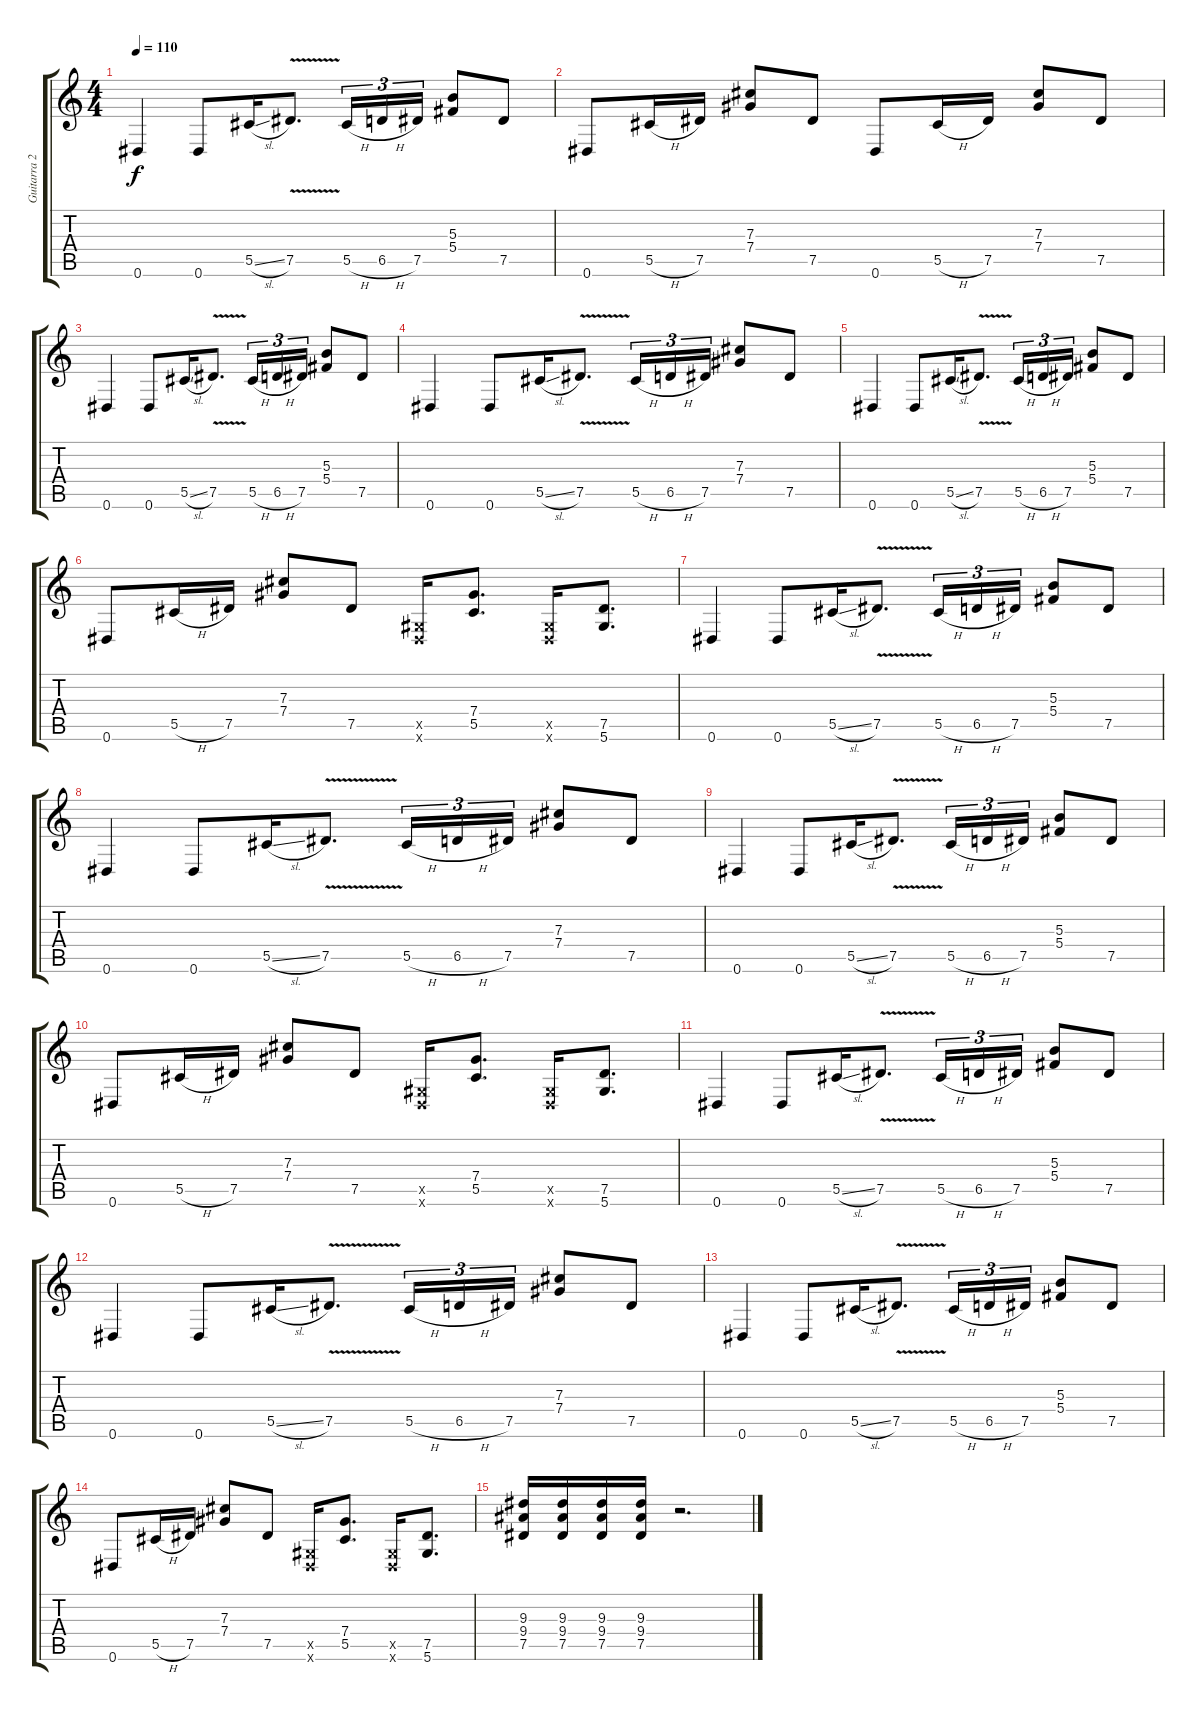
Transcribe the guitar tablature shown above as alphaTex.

\track ("Guitarra 2" "Guitarra 2") {instrument distortionguitar}
\staff {score tabs}
\tuning (Eb4 Bb3 Gb3 Db3 Ab2 Eb2) {hide}
\ts (4 4)
\tempo 110
\clef g2
\ks c
0.6.4{dy f} 0.6.8 5.5{sl}.16 7.5{v}.8{d} 5.5{h}.16{tu (3 2)} 6.5{h}.16{tu (3 2)} 7.5.16{tu (3 2)} (5.3 5.4).8 7.5.8 |
0.6.8 5.5{h}.16 7.5.16 (7.3 7.4).8 7.5.8 0.6.8 5.5{h}.16 7.5.16 (7.3 7.4).8 7.5.8 |
0.6.4 0.6.8 5.5{sl}.16 7.5{v}.8{d} 5.5{h}.16{tu (3 2)} 6.5{h}.16{tu (3 2)} 7.5.16{tu (3 2)} (5.3 5.4).8 7.5.8 |
0.6.4 0.6.8 5.5{sl}.16 7.5{v}.8{d} 5.5{h}.16{tu (3 2)} 6.5{h}.16{tu (3 2)} 7.5.16{tu (3 2)} (7.3 7.4).8 7.5.8 |
0.6.4 0.6.8 5.5{sl}.16 7.5{v}.8{d} 5.5{h}.16{tu (3 2)} 6.5{h}.16{tu (3 2)} 7.5.16{tu (3 2)} (5.3 5.4).8 7.5.8 |
0.6.8 5.5{h}.16 7.5.16 (7.3 7.4).8 7.5.8 (0.5{x} 0.6{x}).16 (7.4 5.5).8{d} (0.5{x} 0.6{x}).16 (7.5 5.6).8{d} |
0.6.4 0.6.8 5.5{sl}.16 7.5{v}.8{d} 5.5{h}.16{tu (3 2)} 6.5{h}.16{tu (3 2)} 7.5.16{tu (3 2)} (5.3 5.4).8 7.5.8 |
0.6.4 0.6.8 5.5{sl}.16 7.5{v}.8{d} 5.5{h}.16{tu (3 2)} 6.5{h}.16{tu (3 2)} 7.5.16{tu (3 2)} (7.3 7.4).8 7.5.8 |
0.6.4 0.6.8 5.5{sl}.16 7.5{v}.8{d} 5.5{h}.16{tu (3 2)} 6.5{h}.16{tu (3 2)} 7.5.16{tu (3 2)} (5.3 5.4).8 7.5.8 |
0.6.8 5.5{h}.16 7.5.16 (7.3 7.4).8 7.5.8 (0.5{x} 0.6{x}).16 (7.4 5.5).8{d} (0.5{x} 0.6{x}).16 (7.5 5.6).8{d} |
0.6.4 0.6.8 5.5{sl}.16 7.5{v}.8{d} 5.5{h}.16{tu (3 2)} 6.5{h}.16{tu (3 2)} 7.5.16{tu (3 2)} (5.3 5.4).8 7.5.8 |
0.6.4 0.6.8 5.5{sl}.16 7.5{v}.8{d} 5.5{h}.16{tu (3 2)} 6.5{h}.16{tu (3 2)} 7.5.16{tu (3 2)} (7.3 7.4).8 7.5.8 |
0.6.4 0.6.8 5.5{sl}.16 7.5{v}.8{d} 5.5{h}.16{tu (3 2)} 6.5{h}.16{tu (3 2)} 7.5.16{tu (3 2)} (5.3 5.4).8 7.5.8 |
0.6.8 5.5{h}.16 7.5.16 (7.3 7.4).8 7.5.8 (0.5{x} 0.6{x}).16 (7.4 5.5).8{d} (0.5{x} 0.6{x}).16 (7.5 5.6).8{d} |
(9.3 9.4 7.5).16 (9.3 9.4 7.5).16 (9.3 9.4 7.5).16 (9.3 9.4 7.5).16 r.2{d}
